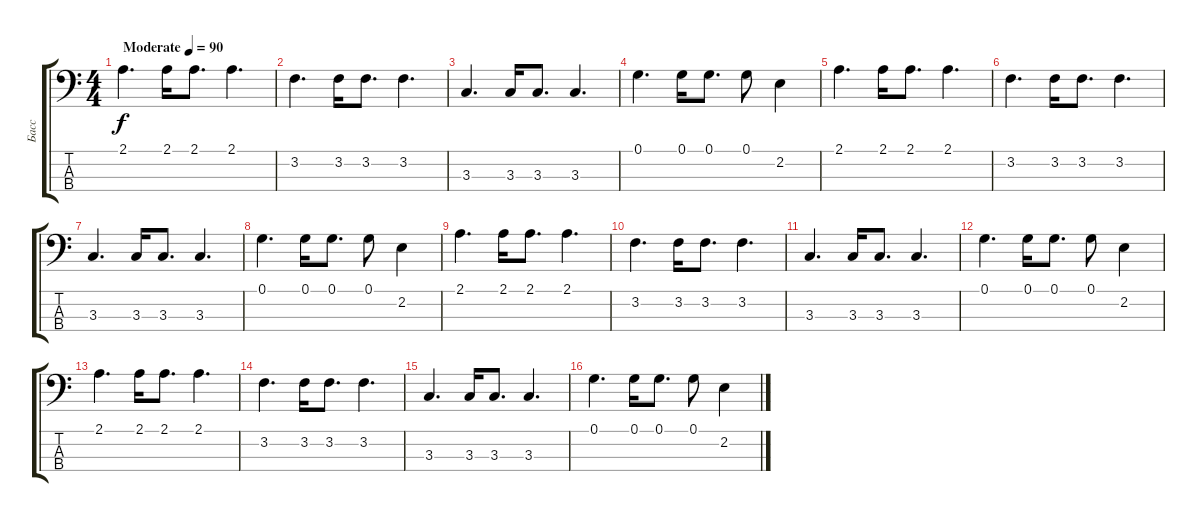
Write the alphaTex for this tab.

\track ("Басс" "Басс") {instrument acousticbass}
\staff {score tabs}
\tuning (G2 D2 A1 E1) {hide}
\ts (4 4)
\tempo (90 "Moderate")
\clef f4
\ks c
2.1.4{d dy f instrument acousticbass} 2.1.16 2.1.8{d} 2.1.4{d} |
3.2.4{d} 3.2.16 3.2.8{d} 3.2.4{d} |
3.3.4{d} 3.3.16 3.3.8{d} 3.3.4{d} |
0.1.4{d} 0.1.16 0.1.8{d} 0.1.8 2.2.4 |
2.1.4{d} 2.1.16 2.1.8{d} 2.1.4{d} |
3.2.4{d} 3.2.16 3.2.8{d} 3.2.4{d} |
3.3.4{d} 3.3.16 3.3.8{d} 3.3.4{d} |
0.1.4{d} 0.1.16 0.1.8{d} 0.1.8 2.2.4 |
2.1.4{d} 2.1.16 2.1.8{d} 2.1.4{d} |
3.2.4{d} 3.2.16 3.2.8{d} 3.2.4{d} |
3.3.4{d} 3.3.16 3.3.8{d} 3.3.4{d} |
0.1.4{d} 0.1.16 0.1.8{d} 0.1.8 2.2.4 |
2.1.4{d} 2.1.16 2.1.8{d} 2.1.4{d} |
3.2.4{d} 3.2.16 3.2.8{d} 3.2.4{d} |
3.3.4{d} 3.3.16 3.3.8{d} 3.3.4{d} |
0.1.4{d} 0.1.16 0.1.8{d} 0.1.8 2.2.4
